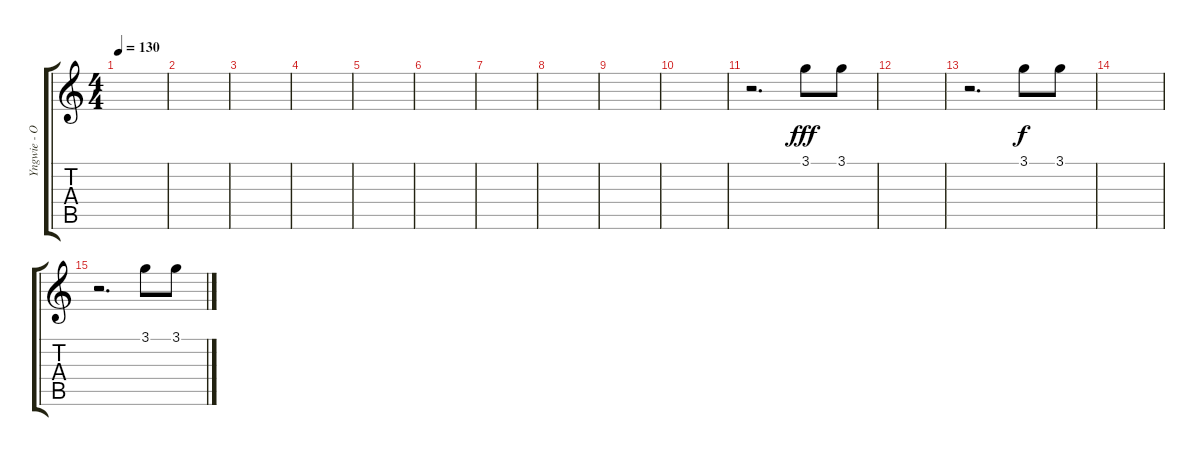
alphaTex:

\track ("Yngwie - Overdub" "Yngwie - O") {instrument distortionguitar}
\staff {score tabs}
\tuning (E4 B3 G3 D3 A2 E2) {hide}
\ts (4 4)
\tempo 130
\clef g2
\ks c
|
|
|
|
|
\section ("" "")
|
|
|
|
|
r.2{d instrument distortionguitar} 3.1.8{dy fff} 3.1.8 |
|
r.2{d} 3.1.8{dy f} 3.1.8 |
|
r.2{d} 3.1.8 3.1.8
